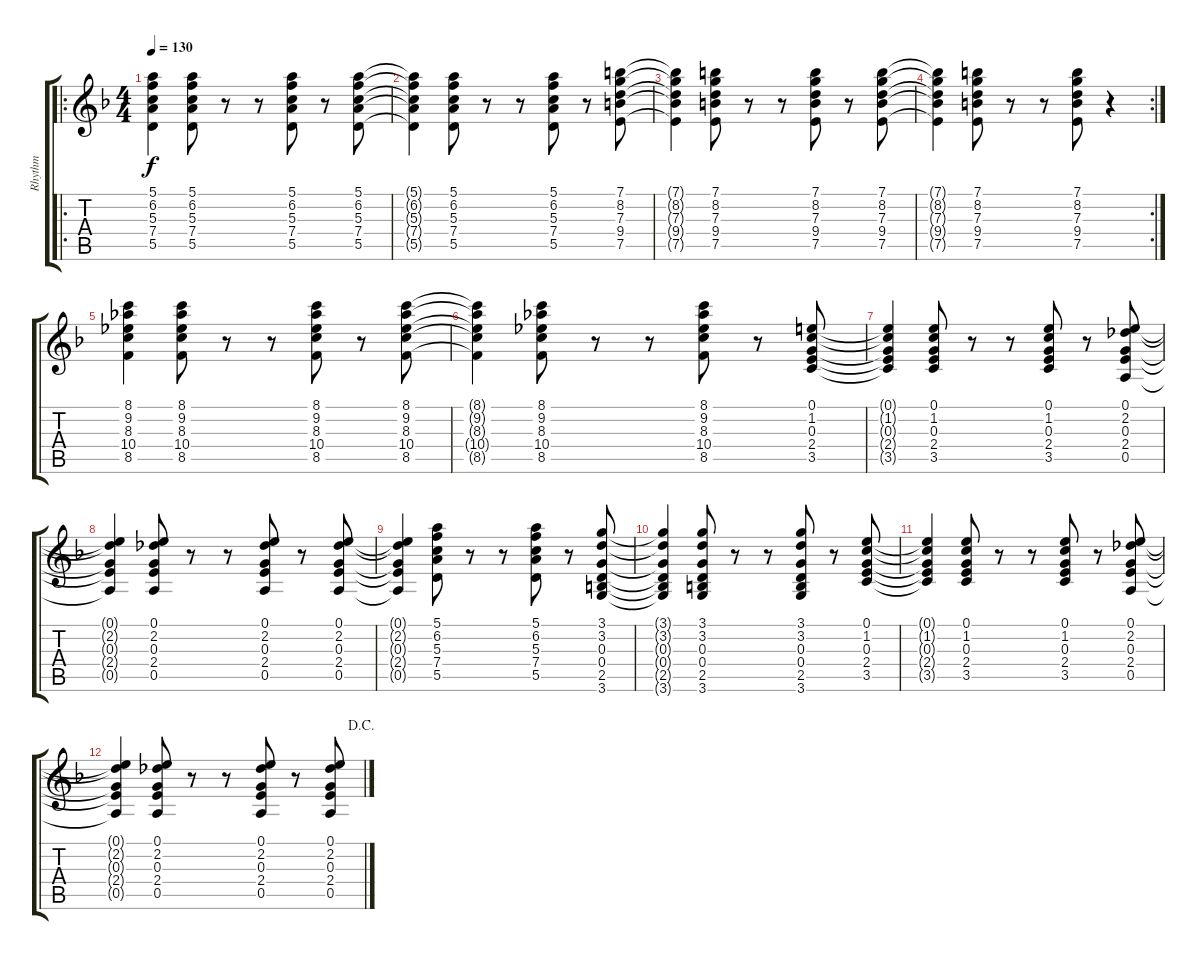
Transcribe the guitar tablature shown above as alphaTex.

\track ("Rhythm" "Rhythm") {instrument acousticguitarnylon}
\staff {score tabs}
\tuning (E4 B3 G3 D3 A2 E2) {hide}
\ro
\ts (4 4)
\tempo 130
\clef g2
\ks f
(5.1 6.2 5.3 7.4 5.5).4{dy f instrument acousticguitarnylon} (5.1 6.2 5.3 7.4 5.5).8 r.8 r.8 (5.1 6.2 5.3 7.4 5.5).8 r.8 (5.1 6.2 5.3 7.4 5.5).8 |
(5.1{t} 6.2{t} 5.3{t} 7.4{t} 5.5{t}).4 (5.1 6.2 5.3 7.4 5.5).8 r.8 r.8 (5.1 6.2 5.3 7.4 5.5).8 r.8 (7.1 8.2 7.3 9.4 7.5).8 |
(7.1{t} 8.2{t} 7.3{t} 9.4{t} 7.5{t}).4 (7.1 8.2 7.3 9.4 7.5).8 r.8 r.8 (7.1 8.2 7.3 9.4 7.5).8 r.8 (7.1 8.2 7.3 9.4 7.5).8 |
\rc 2
(7.1{t} 8.2{t} 7.3{t} 9.4{t} 7.5{t}).4 (7.1 8.2 7.3 9.4 7.5).8 r.8 r.8 (7.1 8.2 7.3 9.4 7.5).8 r.4 |
(8.1 9.2 8.3 10.4 8.5).4 (8.1 9.2 8.3 10.4 8.5).8 r.8 r.8 (8.1 9.2 8.3 10.4 8.5).8 r.8 (8.1 9.2 8.3 10.4 8.5).8 |
(8.1{t} 9.2{t} 8.3{t} 10.4{t} 8.5{t}).4 (8.1 9.2 8.3 10.4 8.5).8 r.8 r.8 (8.1 9.2 8.3 10.4 8.5).8 r.8 (0.1 1.2 0.3 2.4 3.5).8 |
(0.1{t} 1.2{t} 0.3{t} 2.4{t} 3.5{t}).4 (0.1 1.2 0.3 2.4 3.5).8 r.8 r.8 (0.1 1.2 0.3 2.4 3.5).8 r.8 (0.1 2.2 0.3 2.4 0.5).8 |
(0.1{t} 2.2{t} 0.3{t} 2.4{t} 0.5{t}).4 (0.1 2.2 0.3 2.4 0.5).8 r.8 r.8 (0.1 2.2 0.3 2.4 0.5).8 r.8 (0.1 2.2 0.3 2.4 0.5).8 |
(0.1{t} 2.2{t} 0.3{t} 2.4{t} 0.5{t}).4 (5.1 6.2 5.3 7.4 5.5).8 r.8 r.8 (5.1 6.2 5.3 7.4 5.5).8 r.8 (3.1 3.2 0.3 0.4 2.5 3.6).8 |
(3.1{t} 3.2{t} 0.3{t} 0.4{t} 2.5{t} 3.6{t}).4 (3.1 3.2 0.3 0.4 2.5 3.6).8 r.8 r.8 (3.1 3.2 0.3 0.4 2.5 3.6).8 r.8 (0.1 1.2 0.3 2.4 3.5).8 |
(0.1{t} 1.2{t} 0.3{t} 2.4{t} 3.5{t}).4 (0.1 1.2 0.3 2.4 3.5).8 r.8 r.8 (0.1 1.2 0.3 2.4 3.5).8 r.8 (0.1 2.2 0.3 2.4 0.5).8 |
\jump dacapo
(0.1{t} 2.2{t} 0.3{t} 2.4{t} 0.5{t}).4 (0.1 2.2 0.3 2.4 0.5).8 r.8 r.8 (0.1 2.2 0.3 2.4 0.5).8 r.8 (0.1 2.2 0.3 2.4 0.5).8
